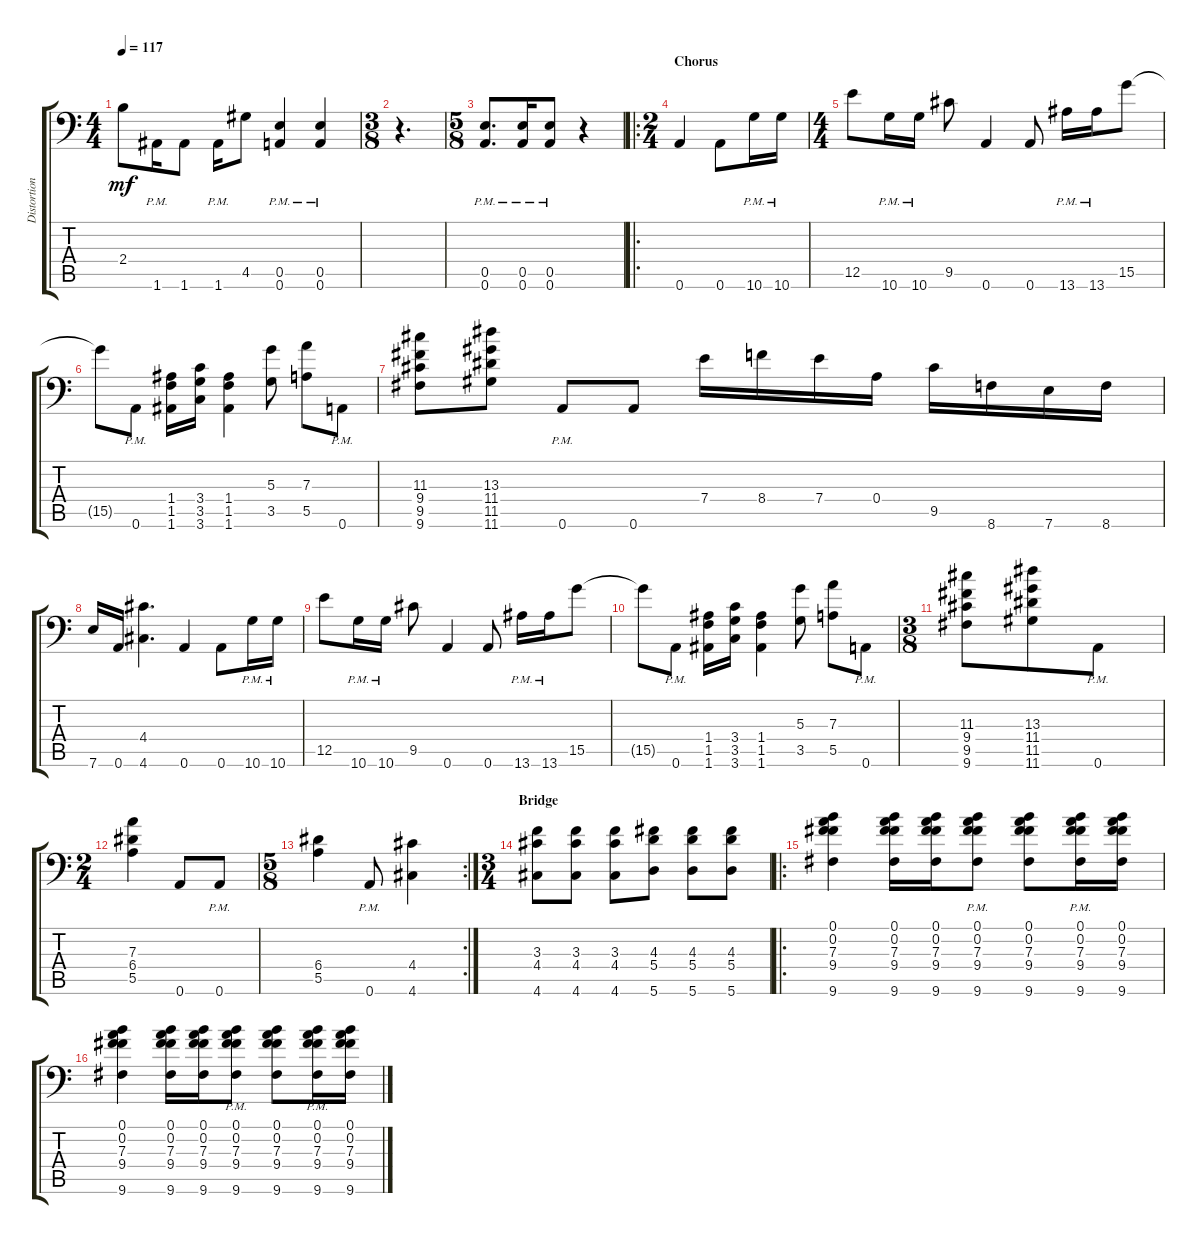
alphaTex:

\track ("Distortion Guitar" "Distortion") {instrument distortionguitar}
\staff {score tabs}
\tuning (B3 Gb3 D3 A2 E2 A1) {hide}
\ts (4 4)
\tempo 117
\clef f4
\ks c
2.4.8{dy mf} 1.6{pm}.16 1.6.8 1.6{pm}.16 4.5.8 (0.5{pm} 0.6{pm}).4 (0.5{pm} 0.6{pm}).4 |
\ts (3 8)
r.4{d} |
\ts (5 8)
(0.5{pm} 0.6{pm}).8{d} (0.5{pm} 0.6{pm}).16 (0.5{pm} 0.6{pm}).8 r.4 |
\ro
\ts (2 4)
\section ("" "Chorus")
0.6.4 0.6.8 10.6{pm}.16 10.6{pm}.16 |
\ts (4 4)
12.5.8 10.6{pm}.16 10.6{pm}.16 9.5.8 0.6.4 0.6.8 13.6{pm}.16 13.6{pm}.16 15.5.8 |
15.5{t}.8 0.6{pm}.8 (1.4 1.5 1.6).16 (3.4 3.5 3.6).16 (1.4 1.5 1.6).4 (5.3 3.5).8 (7.3 5.5).8 0.6{pm}.8 |
(11.3 9.4 9.5 9.6).8 (13.3 11.4 11.5 11.6).8 0.6{pm}.8 0.6.8 7.4.16 8.4.16 7.4.16 0.4.16 9.5.16 8.6.16 7.6.16 8.6.16 |
7.6.16 0.6.16 (4.4 4.6).4{d} 0.6.4 0.6.8 10.6{pm}.16 10.6{pm}.16 |
12.5.8 10.6{pm}.16 10.6{pm}.16 9.5.8 0.6.4 0.6.8 13.6{pm}.16 13.6{pm}.16 15.5.8 |
15.5{t}.8 0.6{pm}.8 (1.4 1.5 1.6).16 (3.4 3.5 3.6).16 (1.4 1.5 1.6).4 (5.3 3.5).8 (7.3 5.5).8 0.6{pm}.8 |
\ts (3 8)
(11.3 9.4 9.5 9.6).8 (13.3 11.4 11.5 11.6).8 0.6{pm}.8 |
\ts (2 4)
(7.3 6.4 5.5).4 0.6.8 0.6{pm}.8 |
\rc 2
\ts (5 8)
(6.4 5.5).4 0.6{pm}.8 (4.4 4.6).4 |
\ts (3 4)
\section ("" "Bridge")
(3.3 4.4 4.6).8 (3.3 4.4 4.6).8 (3.3 4.4 4.6).8 (4.3 5.4 5.6).8 (4.3 5.4 5.6).8 (4.3 5.4 5.6).8 |
\ro
(0.1 0.2 7.3 9.4 9.6).4 (0.1 0.2 7.3 9.4 9.6).16 (0.1 0.2 7.3 9.4 9.6).16 (0.1{pm} 0.2{pm} 7.3{pm} 9.4{pm} 9.6{pm}).8 (0.1 0.2 7.3 9.4 9.6).8 (0.1{pm} 0.2{pm} 7.3{pm} 9.4{pm} 9.6{pm}).16 (0.1 0.2 7.3 9.4 9.6).16 |
(0.1 0.2 7.3 9.4 9.6).4 (0.1 0.2 7.3 9.4 9.6).16 (0.1 0.2 7.3 9.4 9.6).16 (0.1{pm} 0.2{pm} 7.3{pm} 9.4{pm} 9.6{pm}).8 (0.1 0.2 7.3 9.4 9.6).8 (0.1{pm} 0.2{pm} 7.3{pm} 9.4{pm} 9.6{pm}).16 (0.1 0.2 7.3 9.4 9.6).16
